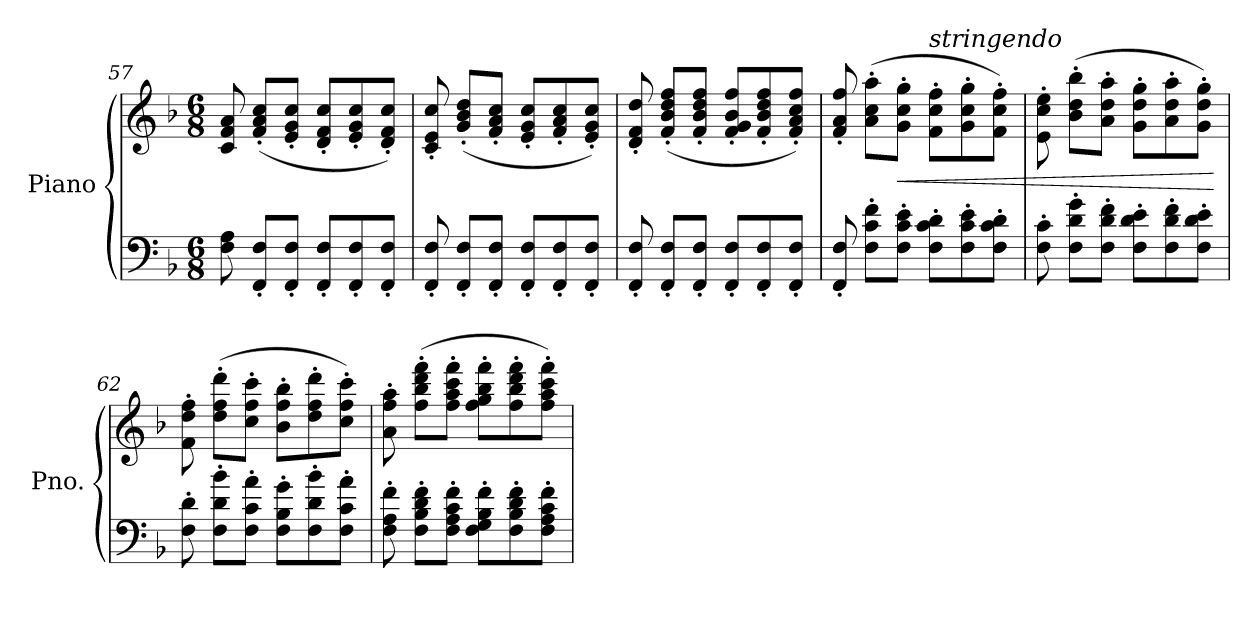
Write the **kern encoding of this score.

**kern	**kern	**dynam
*part1	*part1	*part1
*staff2	*staff1	*staff1/2
*I"Piano	*	*
*I'Pno.	*	*
*clefF4	*clefG2	*
*k[b-]	*k[b-]	*
*M6/8	*M6/8	*
=57	=57	=57
8F\ 8A\	8c/ 8f/ 8a/	.
!	!	!LO:DY:b
8FF/' 8F/'L	(8f/' 8a/' 8cc/'L	other-dynamics
8FF/' 8F/'J	8e/' 8g/' 8cc/'J	.
8FF/' 8F/'L	8d/' 8f/' 8cc/'L	.
8FF/' 8F/'	8e/' 8g/' 8cc/'	.
8FF/' 8F/'J	8d/' 8f/' 8cc/'J)	.
=58	=58	=58
8FF/' 8F/'	8c/' 8e/' 8cc/'	.
8FF/' 8F/'L	(8g/' 8b-/' 8dd/'L	.
8FF/' 8F/'J	8f/' 8a/' 8cc/'J	.
8FF/' 8F/'L	8e/' 8g/' 8cc/'L	.
8FF/' 8F/'	8f/' 8a/' 8cc/'	.
8FF/' 8F/'J	8e/' 8g/' 8cc/'J)	.
!!LO:LB:g=z
=59	=59	=59
8FF/' 8F/'	8d/' 8f/' 8dd/'	.
8FF/' 8F/'L	(8f/' 8b-/' 8dd/' 8ff/'L	.
8FF/' 8F/'J	8f/' 8b-/' 8dd/' 8ff/'J	.
8FF/' 8F/'L	8f/' 8g/' 8b-/' 8ff/'L	.
8FF/' 8F/'	8f/' 8b-/' 8dd/' 8ff/'	.
8FF/' 8F/'J	8f/' 8a/' 8cc/' 8ff/'J)	.
=60	=60	=60
8FF/' 8F/'	8f/' 8a/' 8ff/'	.
8F\' 8c\' 8f\'L	(8a\' 8cc\' 8aa\'L	.
!	!	!LO:HP:b
8F\' 8c\' 8e\'J	8g\' 8cc\' 8gg\'J	<
!	!LO:TX:a:i:t=stringendo	!
8F\' 8c\' 8d\'L	8f\' 8cc\' 8ff\'L	.
8F\' 8c\' 8e\'	8g\' 8cc\' 8gg\'	.
8F\' 8c\' 8d\'J	8f\' 8cc\' 8ff\'J)	.
=61	=61	=61
8F\' 8c\'	8e\' 8cc\' 8ee\'	.
8F\' 8d\' 8g\'L	(8b-\' 8dd\' 8bb-\'L	.
8F\' 8d\' 8f\'J	8a\' 8dd\' 8aa\'J	.
8F\' 8d\' 8e\'L	8g\' 8dd\' 8gg\'L	.
8F\' 8d\' 8f\'	8a\' 8dd\' 8aa\'	.
8F\' 8d\' 8e\'J	8g\' 8dd\' 8gg\'J)	.
.	.	[
=62	=62	=62
!	!	!LO:DY:b
8F\' 8d\'	8f\' 8dd\' 8ff\'	other-dynamics
8F\' 8d\' 8b-\'L	(8dd\' 8ff\' 8ddd\'L	.
8F\' 8c\' 8a\'J	8cc\' 8ff\' 8ccc\'J	.
8F\' 8B-\' 8g\'L	8b-\' 8ff\' 8bb-\'L	.
8F\' 8d\' 8b-\'	8dd\' 8ff\' 8ddd\'	.
8F\' 8c\' 8a\'J	8cc\' 8ff\' 8ccc\'J)	.
=63	=63	=63
8F\' 8A\' 8f\'	8a\' 8ff\' 8aa\'	.
8F\' 8B-\' 8d\' 8f\'L	(8ff\' 8bb-\' 8ddd\' 8fff\'L	.
8F\' 8A\' 8c\' 8f\'J	8ff\' 8aa\' 8ccc\' 8fff\'J	.
8F\' 8G\' 8B-\' 8f\'L	8ff\' 8gg\' 8bb-\' 8fff\'L	.
8F\' 8B-\' 8d\' 8f\'	8ff\' 8bb-\' 8ddd\' 8fff\'	.
8F\' 8A\' 8c\' 8f\'J	8ff\' 8aa\' 8ccc\' 8fff\'J)	.
=	=	=
*-	*-	*-
